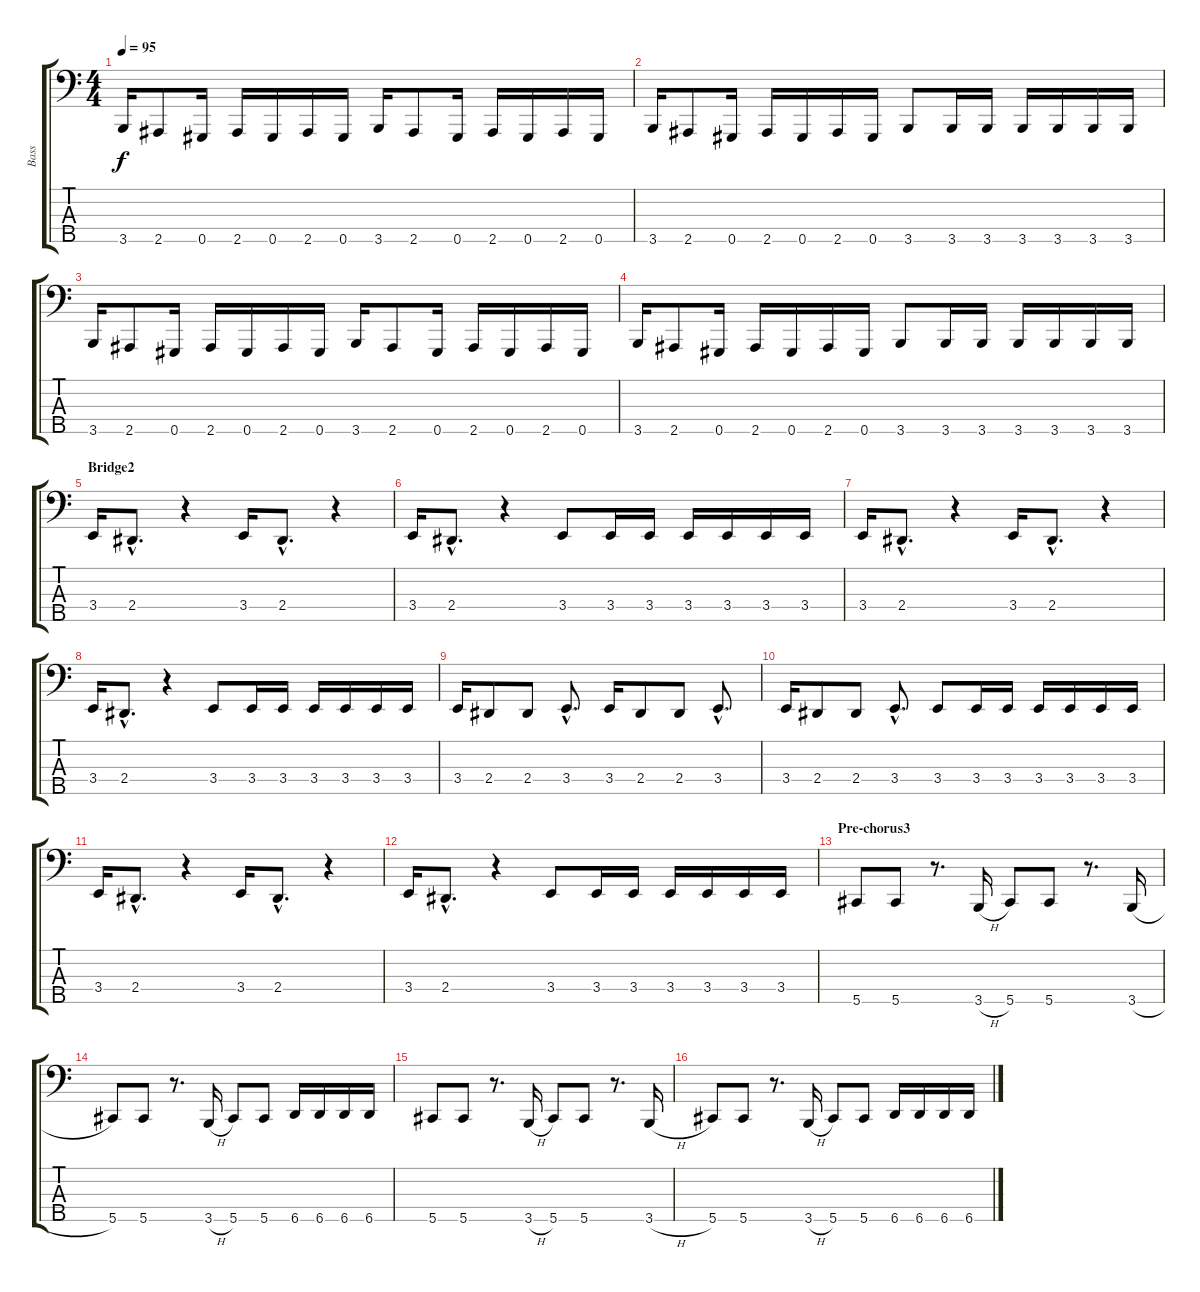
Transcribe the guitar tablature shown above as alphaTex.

\track ("Bass" "Bass") {instrument electricbassfinger}
\staff {score tabs}
\tuning (E2 B1 Gb1 Db1 Ab0) {hide}
\ts (4 4)
\tempo 95
\clef f4
\ks c
3.5.16{dy f} 2.5.8 0.5.16 2.5.16 0.5.16 2.5.16 0.5.16 3.5.16 2.5.8 0.5.16 2.5.16 0.5.16 2.5.16 0.5.16 |
3.5.16 2.5.8 0.5.16 2.5.16 0.5.16 2.5.16 0.5.16 3.5.8 3.5.16 3.5.16 3.5.16 3.5.16 3.5.16 3.5.16 |
3.5.16 2.5.8 0.5.16 2.5.16 0.5.16 2.5.16 0.5.16 3.5.16 2.5.8 0.5.16 2.5.16 0.5.16 2.5.16 0.5.16 |
3.5.16 2.5.8 0.5.16 2.5.16 0.5.16 2.5.16 0.5.16 3.5.8 3.5.16 3.5.16 3.5.16 3.5.16 3.5.16 3.5.16 |
\section ("" "Bridge2")
3.4.16 2.4{hac}.8{d} r.4 3.4.16 2.4{hac}.8{d} r.4 |
3.4.16 2.4{hac}.8{d} r.4 3.4.8 3.4.16 3.4.16 3.4.16 3.4.16 3.4.16 3.4.16 |
3.4.16 2.4{hac}.8{d} r.4 3.4.16 2.4{hac}.8{d} r.4 |
3.4.16 2.4{hac}.8{d} r.4 3.4.8 3.4.16 3.4.16 3.4.16 3.4.16 3.4.16 3.4.16 |
3.4.16 2.4.8 2.4.8 3.4{hac}.8{d} 3.4.16 2.4.8 2.4.8 3.4{hac}.8{d} |
3.4.16 2.4.8 2.4.8 3.4{hac}.8{d} 3.4.8 3.4.16 3.4.16 3.4.16 3.4.16 3.4.16 3.4.16 |
3.4.16 2.4{hac}.8{d} r.4 3.4.16 2.4{hac}.8{d} r.4 |
3.4.16 2.4{hac}.8{d} r.4 3.4.8 3.4.16 3.4.16 3.4.16 3.4.16 3.4.16 3.4.16 |
\section ("" "Pre-chorus3")
5.5.8 5.5.8 r.8{d} 3.5{h}.16 5.5.8 5.5.8 r.8{d} 3.5{h}.16 |
5.5.8 5.5.8 r.8{d} 3.5{h}.16 5.5.8 5.5.8 6.5.16 6.5.16 6.5.16 6.5.16 |
5.5.8 5.5.8 r.8{d} 3.5{h}.16 5.5.8 5.5.8 r.8{d} 3.5{h}.16 |
5.5.8 5.5.8 r.8{d} 3.5{h}.16 5.5.8 5.5.8 6.5.16 6.5.16 6.5.16 6.5.16
